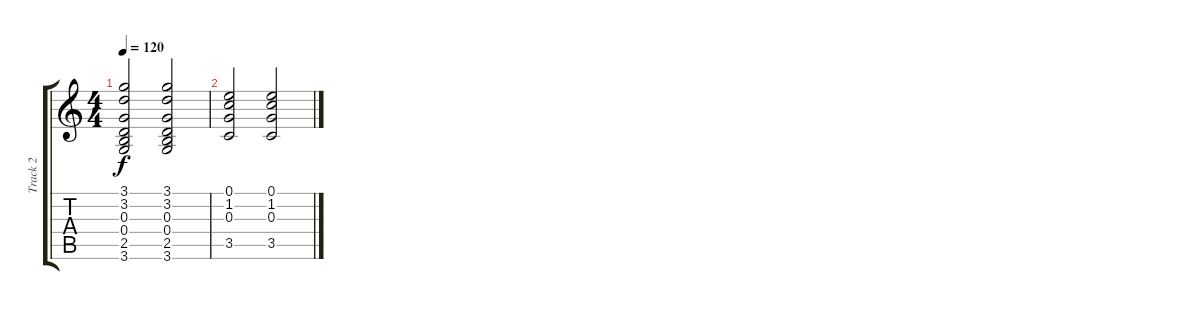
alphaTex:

\track ("Track 2" "Track 2") {instrument acousticguitarsteel}
\staff {score tabs}
\tuning (E4 B3 G3 D3 A2 E2) {hide}
\ts (4 4)
\tempo 120
\clef g2
\ks c
(3.1 3.2 0.3 0.4 2.5 3.6).2{dy f} (3.1 3.2 0.3 0.4 2.5 3.6).2 |
(0.1 1.2 0.3 3.5).2 (0.1 1.2 0.3 3.5).2
